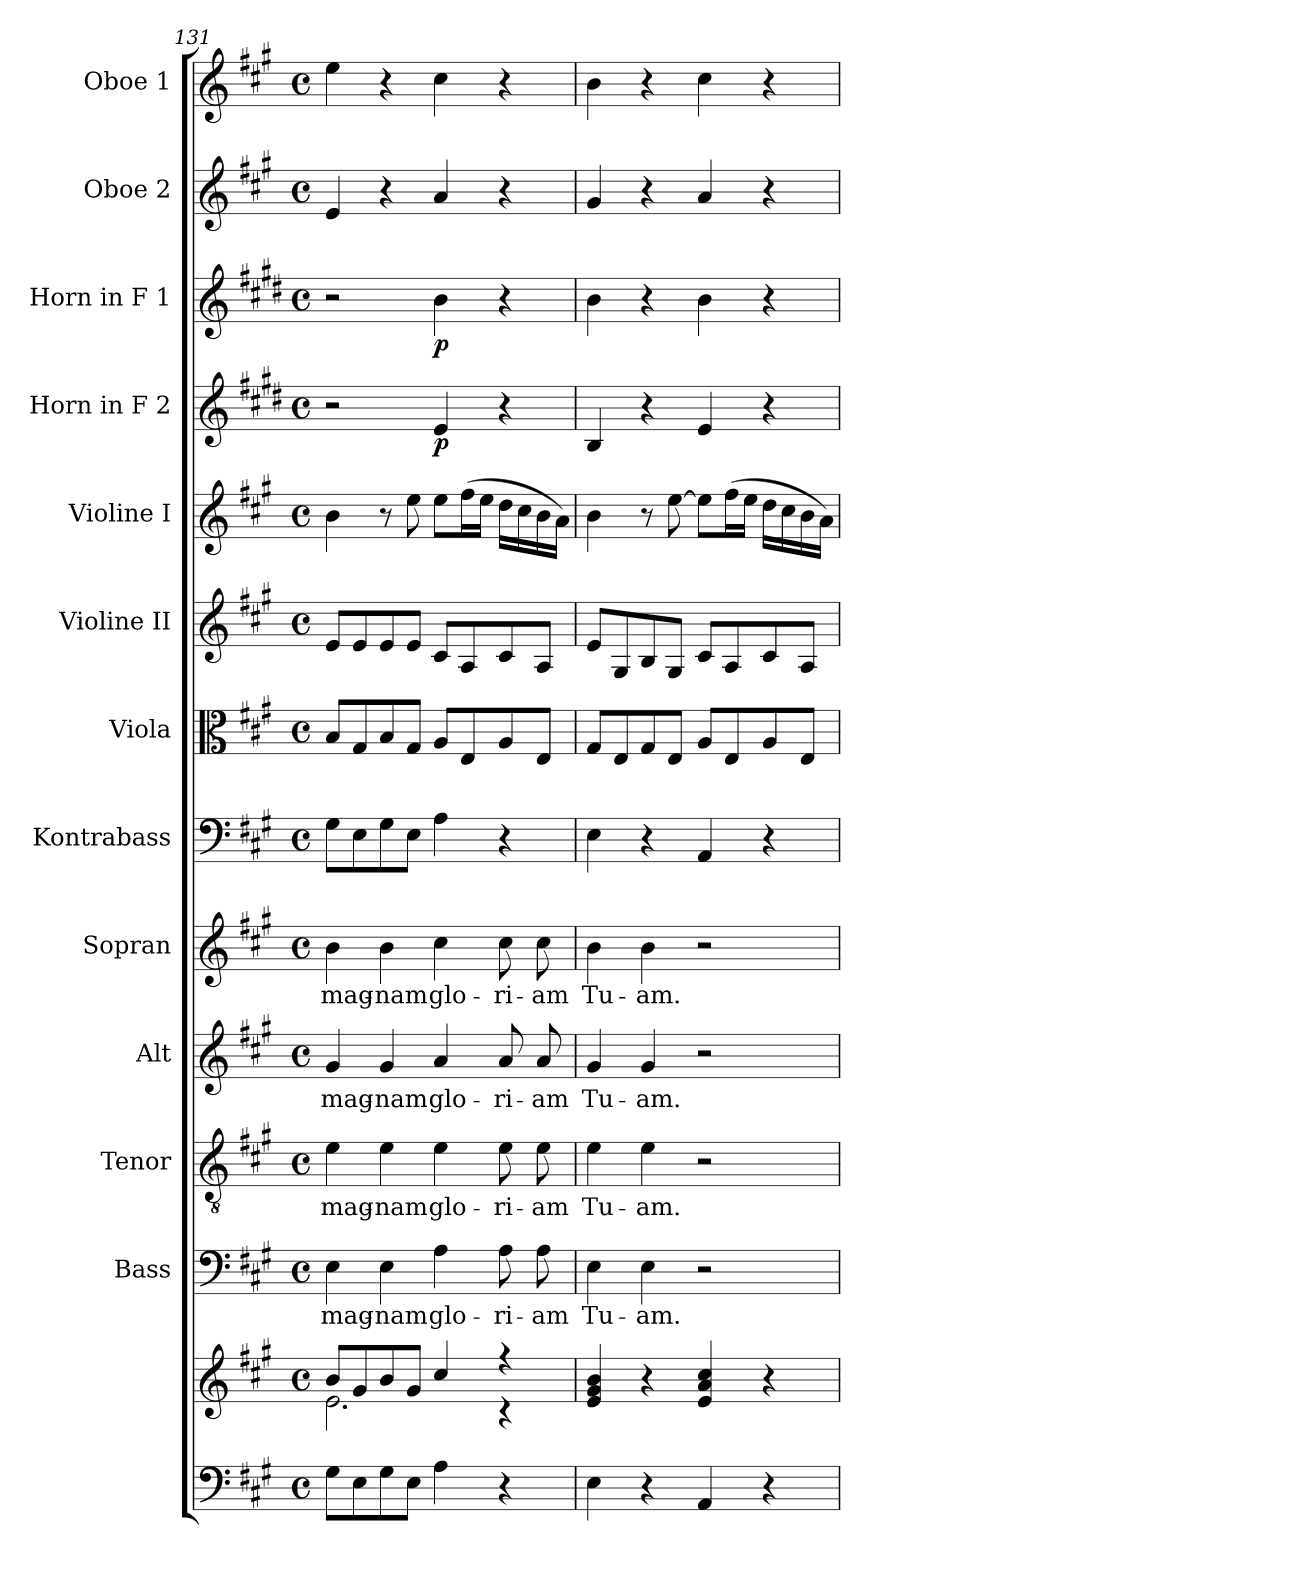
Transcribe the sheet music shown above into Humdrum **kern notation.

**kern	**kern	**kern	**text	**kern	**text	**kern	**text	**kern	**text	**kern	**kern	**kern	**kern	**kern	**dynam	**kern	**dynam	**kern	**kern
*part13	*part13	*part12	*part12	*part11	*part11	*part10	*part10	*part9	*part9	*part8	*part7	*part6	*part5	*part4	*part4	*part3	*part3	*part2	*part1
*staff14	*staff13	*staff12	*staff12	*staff11	*staff11	*staff10	*staff10	*staff9	*staff9	*staff8	*staff7	*staff6	*staff5	*staff4	*staff4	*staff3	*staff3	*staff2	*staff1
*	*	*I"Bass	*	*I"Tenor	*	*I"Alt	*	*I"Sopran	*	*I"Kontrabass	*I"Viola	*I"Violine II	*I"Violine I	*I"Horn in F 2	*	*I"Horn in F 1	*	*I"Oboe 2	*I"Oboe 1
*	*	*I'B.	*	*I'T.	*	*I'A.	*	*I'S.	*	*I'Kb.	*I'Vla.	*I'Vl. II	*I'Vl. I	*	*	*	*	*I'Ob.. 2	*I'Ob. 1
*clefF4	*clefG2	*clefF4	*	*clefGv2	*	*clefG2	*	*clefG2	*	*clefF4	*clefC3	*clefG2	*clefG2	*clefG2	*	*clefG2	*	*clefG2	*clefG2
*	*	*	*	*	*	*	*	*	*	*ITrd7c12	*	*	*	*ITrd4c7	*	*ITrd4c7	*	*	*
*k[f#c#g#]	*k[f#c#g#]	*k[f#c#g#]	*	*k[f#c#g#]	*	*k[f#c#g#]	*	*k[f#c#g#]	*	*k[f#c#g#]	*k[f#c#g#]	*k[f#c#g#]	*k[f#c#g#]	*k[f#c#g#]	*	*k[f#c#g#]	*	*k[f#c#g#]	*k[f#c#g#]
*A:	*A:	*A:	*	*A:	*	*A:	*	*A:	*	*A:	*A:	*A:	*A:	*A:	*	*A:	*	*A:	*A:
*M4/4	*M4/4	*M4/4	*	*M4/4	*	*M4/4	*	*M4/4	*	*M4/4	*M4/4	*M4/4	*M4/4	*M4/4	*	*M4/4	*	*M4/4	*M4/4
*met(c)	*met(c)	*met(c)	*	*met(c)	*	*met(c)	*	*met(c)	*	*met(c)	*met(c)	*met(c)	*met(c)	*met(c)	*	*met(c)	*	*met(c)	*met(c)
=131	=131	=131	=131	=131	=131	=131	=131	=131	=131	=131	=131	=131	=131	=131	=131	=131	=131	=131	=131
*	*^	*	*	*	*	*	*	*	*	*	*	*	*	*	*	*	*	*	*
!	!	!	!	!LO:LY:b	!	!LO:LY:b	!	!LO:LY:b	!	!LO:LY:b	!	!	!	!	!	!	!	!	!	!
8G#\L	8b/L	2.e\	4E\	mag-	4e\	mag-	4g#/	mag-	4b\	mag-	8GG#\L	8B/L	8e/L	4b\	2r	.	2r	.	4e/	4ee\
8E\	8g#/	.	.	.	.	.	.	.	.	.	8EE\	8G#/	8e/	.	.	.	.	.	.	.
!	!	!	!	!LO:LY:b	!	!LO:LY:b	!	!LO:LY:b	!	!LO:LY:b	!	!	!	!	!	!	!	!	!	!
8G#\	8b/	.	4E\	-nam	4e\	-nam	4g#/	-nam	4b\	-nam	8GG#\	8B/	8e/	8r	.	.	.	.	4r	4r
8E\J	8g#/J	.	.	.	.	.	.	.	.	.	8EE\J	8G#/J	8e/J	8ee\	.	.	.	.	.	.
!	!	!	!	!LO:LY:b	!	!LO:LY:b	!	!LO:LY:b	!	!LO:LY:b	!	!	!	!	!	!LO:DY:b	!	!LO:DY:b	!	!
4A\	4cc#/	.	4A\	glo-	4e\	glo-	4a/	glo-	4cc#\	glo-	4AA\	8A/L	8c#/L	8ee\L	4A/	p	4e\	p	4a/	4cc#\
.	.	.	.	.	.	.	.	.	.	.	.	8E/	8A/	(>16ff#\L	.	.	.	.	.	.
.	.	.	.	.	.	.	.	.	.	.	.	.	.	16ee\JJ	.	.	.	.	.	.
!	!	!	!	!LO:LY:b	!	!LO:LY:b	!	!LO:LY:b	!	!LO:LY:b	!	!	!	!	!	!	!	!	!	!
4r	4r	4r	8A\	-ri-	8e\	-ri-	8a/	-ri-	8cc#\	-ri-	4r	8A/	8c#/	16dd\LL	4r	.	4r	.	4r	4r
.	.	.	.	.	.	.	.	.	.	.	.	.	.	16cc#\	.	.	.	.	.	.
!	!	!	!	!LO:LY:b	!	!LO:LY:b	!	!LO:LY:b	!	!LO:LY:b	!	!	!	!	!	!	!	!	!	!
.	.	.	8A\	-am	8e\	-am	8a/	-am	8cc#\	-am	.	8E/J	8A/J	16b\	.	.	.	.	.	.
.	.	.	.	.	.	.	.	.	.	.	.	.	.	16a\JJ)	.	.	.	.	.	.
*	*v	*v	*	*	*	*	*	*	*	*	*	*	*	*	*	*	*	*	*	*
=132	=132	=132	=132	=132	=132	=132	=132	=132	=132	=132	=132	=132	=132	=132	=132	=132	=132	=132	=132
!	!	!	!LO:LY:b	!	!LO:LY:b	!	!LO:LY:b	!	!LO:LY:b	!	!	!	!	!	!	!	!	!	!
4E\	4e/ 4g#/ 4b/	4E\	Tu-	4e\	Tu-	4g#/	Tu-	4b\	Tu-	4EE\	8G#/L	8e/L	4b\	4E/	.	4e\	.	4g#/	4b\
.	.	.	.	.	.	.	.	.	.	.	8E/	8G#/	.	.	.	.	.	.	.
!	!	!	!LO:LY:b	!	!LO:LY:b	!	!LO:LY:b	!	!LO:LY:b	!	!	!	!	!	!	!	!	!	!
4r	4r	4E\	-am.	4e\	-am.	4g#/	-am.	4b\	-am.	4r	8G#/	8B/	8r	4r	.	4r	.	4r	4r
.	.	.	.	.	.	.	.	.	.	.	8E/J	8G#/J	[8ee\	.	.	.	.	.	.
4AA/	4e/ 4a/ 4cc#/	2r	.	2r	.	2r	.	2r	.	4AAA/	8A/L	8c#/L	8ee\L]	4A/	.	4e\	.	4a/	4cc#\
.	.	.	.	.	.	.	.	.	.	.	8E/	8A/	(>16ff#\L	.	.	.	.	.	.
.	.	.	.	.	.	.	.	.	.	.	.	.	16ee\JJ	.	.	.	.	.	.
4r	4r	.	.	.	.	.	.	.	.	4r	8A/	8c#/	16dd\LL	4r	.	4r	.	4r	4r
.	.	.	.	.	.	.	.	.	.	.	.	.	16cc#\	.	.	.	.	.	.
.	.	.	.	.	.	.	.	.	.	.	8E/J	8A/J	16b\	.	.	.	.	.	.
.	.	.	.	.	.	.	.	.	.	.	.	.	16a\JJ)	.	.	.	.	.	.
=	=	=	=	=	=	=	=	=	=	=	=	=	=	=	=	=	=	=	=
*-	*-	*-	*-	*-	*-	*-	*-	*-	*-	*-	*-	*-	*-	*-	*-	*-	*-	*-	*-
